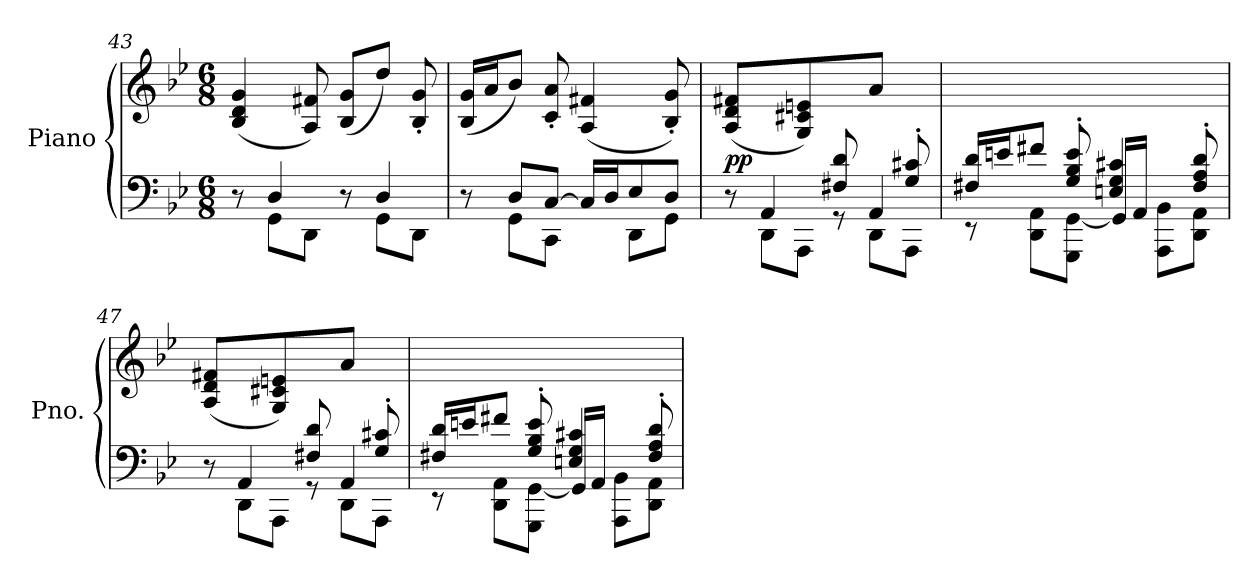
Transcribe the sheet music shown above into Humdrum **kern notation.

**kern	**kern	**dynam
*part1	*part1	*part1
*staff2	*staff1	*staff1/2
*I"Piano	*	*
*I'Pno.	*	*
*clefF4	*clefG2	*
*k[b-e-]	*k[b-e-]	*
*M6/8	*M6/8	*
=43	=43	=43
*^	*	*
8r	8ryy	(>4B-/ 4d/ 4g/	.
4D/	8GG\L	.	.
.	8DD\J	8A/ 8f#X/)	.
8r	8ryy	(<8B-/ 8g/L	.
4D/	8GG\L	8dd/J)	.
.	8DD\J	8B-/' 8g/'	.
=44	=44	=44	=44
8r	8ryy	(>16B-/ 16g/LL	.
.	.	16a/J	.
8D/L	8GG\L	8b-/J)	.
[8C/J	8CC\J	8c/' 8a/'	.
16C/LL]	8ryy	(>4A/ 4f#X/	.
16D/J	.	.	.
8E-/	8DD\L	.	.
8D/J	8GG\J	8B-/' 8g/')	.
!!LO:LB:g=z
=45	=45	=45	=45
*	*^	*	*
!	!	!	!	!LO:DY:b
4.ryy	8r	8ryy	(>4A/ 4d/ 4f#X/	pp
.	4AA/	8DD\L	.	.
.	.	8AAA\J	8G/ 8c#X/ 8en/)	.
(>8F#X/ 8d/L	8r	8ryy	8ryy	.
8ryy	4AA/	8DD\L	8a\J)	.
8G/' 8c#X/'	.	8AAA\J	8ryy	.
*	*v	*v	*	*
=46	=46	=46	=46
16F#X/ 16d/LL	8rEE	2.ryy	.
16en/J	.	.	.
8f#X/J	8DD\ 8AA\L	.	.
8G/' 8B-/' 8e/'	8GGG\ [8GG\J	.	.
4En/ 4G/ 4c#X/	16GG/LL]	.	.
.	16AA/JJ	.	.
.	8AAA\ 8BB-\L	.	.
8F#/' 8A/' 8d/'	8DD\ 8AA\J	.	.
=47	=47	=47	=47
*	*^	*	*
4.ryy	8r	8ryy	(>4A/ 4d/ 4f#X/	.
.	4AA/	8DD\L	.	.
.	.	8AAA\J	8G/ 8c#X/ 8en/)	.
(>8F#X/ 8d/L	8r	8ryy	8ryy	.
8ryy	4AA/	8DD\L	8a\J)	.
8G/' 8c#X/'	.	8AAA\J	8ryy	.
*	*v	*v	*	*
=48	=48	=48	=48
16F#X/ 16d/LL	8rEE	2.ryy	.
16en/J	.	.	.
8f#X/J	8DD\ 8AA\L	.	.
8G/' 8B-/' 8e/'	8GGG\ [8GG\J	.	.
4En/ 4G/ 4c#X/	16GG/LL]	.	.
.	16AA/JJ	.	.
.	8AAA\ 8BB-\L	.	.
8F#/' 8A/' 8d/'	8DD\ 8AA\J	.	.
*v	*v	*	*
=	=	=
*-	*-	*-
